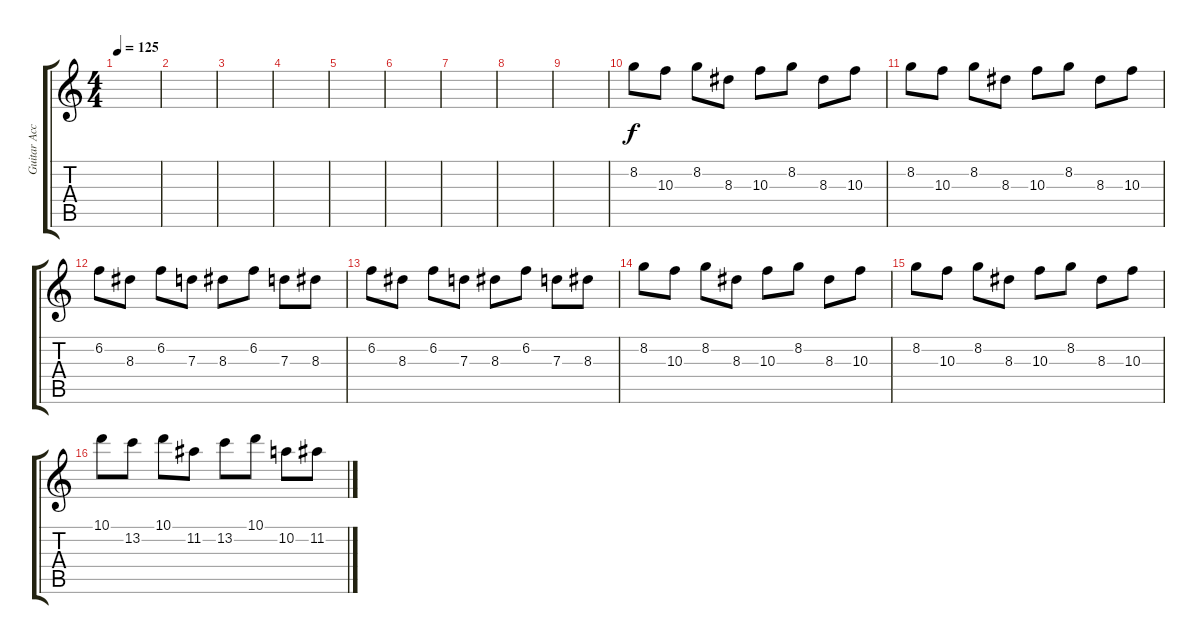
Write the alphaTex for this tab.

\track ("Guitar Accoustic Steel" "Guitar Acc") {instrument acousticguitarsteel}
\staff {score tabs}
\tuning (E4 B3 G3 D3 A2 E2) {hide}
\ts (4 4)
\tempo 125
\clef g2
\ks c
|
|
|
|
|
|
|
|
|
8.2.8 10.3.8 8.2.8 8.3.8 10.3.8 8.2.8 8.3.8 10.3.8 |
8.2.8 10.3.8 8.2.8 8.3.8 10.3.8 8.2.8 8.3.8 10.3.8 |
6.2.8 8.3.8 6.2.8 7.3.8 8.3.8 6.2.8 7.3.8 8.3.8 |
6.2.8 8.3.8 6.2.8 7.3.8 8.3.8 6.2.8 7.3.8 8.3.8 |
8.2.8 10.3.8 8.2.8 8.3.8 10.3.8 8.2.8 8.3.8 10.3.8 |
8.2.8 10.3.8 8.2.8 8.3.8 10.3.8 8.2.8 8.3.8 10.3.8 |
10.1.8 13.2.8 10.1.8 11.2.8 13.2.8 10.1.8 10.2.8 11.2.8
